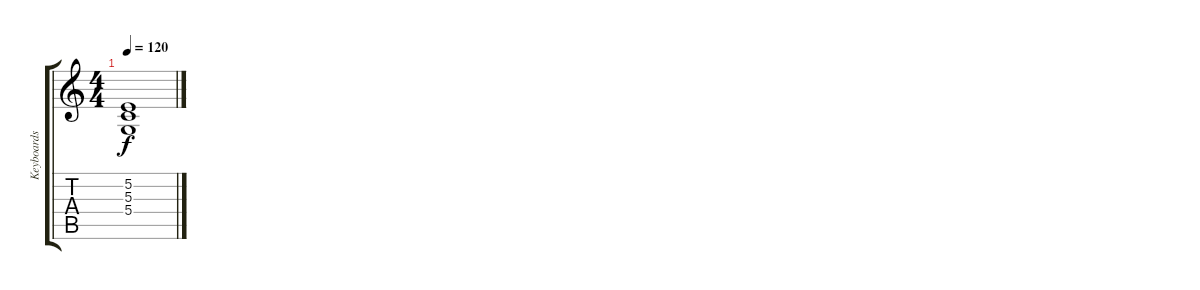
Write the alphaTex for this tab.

\track ("Keyboards" "Keyboards") {instrument pad2warm}
\staff {score tabs}
\tuning (E4 B3 G3 D3 A2 E2) {hide}
\ts (4 4)
\tempo 120
\clef g2
\ks c
(5.2 5.3 5.4).1{dy f}
